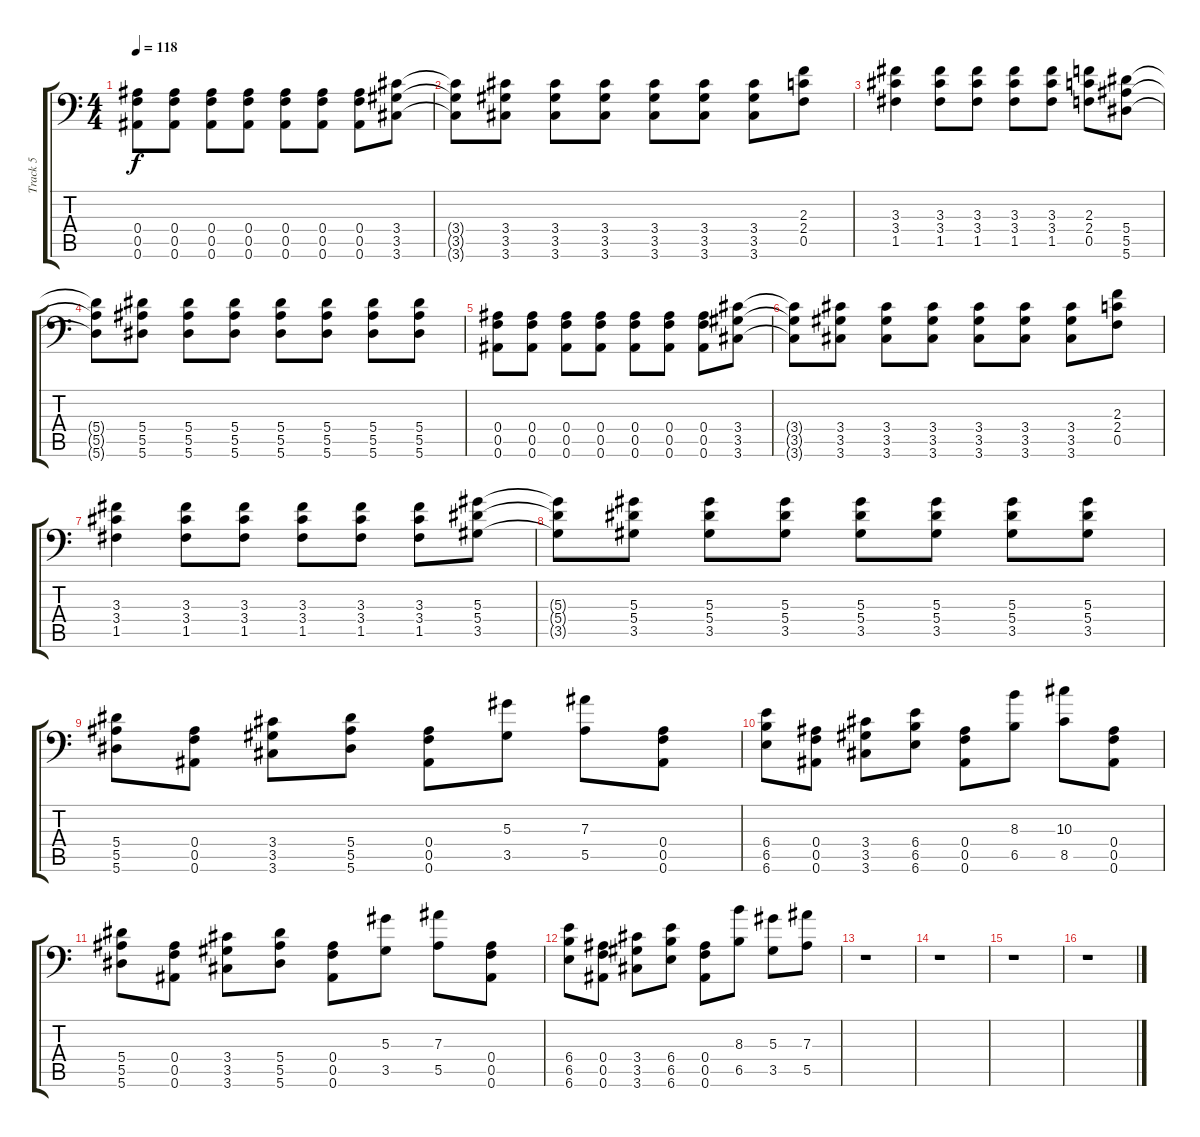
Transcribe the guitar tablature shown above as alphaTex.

\track ("Track 5" "Track 5") {instrument distortionguitar}
\staff {score tabs}
\tuning (C4 G3 Eb3 Bb2 F2 Bb1) {hide}
\ts (4 4)
\tempo 118
\clef f4
\ks c
(0.4 0.5 0.6).8{dy f} (0.4 0.5 0.6).8 (0.4 0.5 0.6).8 (0.4 0.5 0.6).8 (0.4 0.5 0.6).8 (0.4 0.5 0.6).8 (0.4 0.5 0.6).8 (3.4 3.5 3.6).8 |
(3.4{t} 3.5{t} 3.6{t}).8 (3.4 3.5 3.6).8 (3.4 3.5 3.6).8 (3.4 3.5 3.6).8 (3.4 3.5 3.6).8 (3.4 3.5 3.6).8 (3.4 3.5 3.6).8 (2.3 2.4 0.5).8 |
(3.3 3.4 1.5).4 (3.3 3.4 1.5).8 (3.3 3.4 1.5).8 (3.3 3.4 1.5).8 (3.3 3.4 1.5).8 (2.3 2.4 0.5).8 (5.4 5.5 5.6).8 |
(5.4{t} 5.5{t} 5.6{t}).8 (5.4 5.5 5.6).8 (5.4 5.5 5.6).8 (5.4 5.5 5.6).8 (5.4 5.5 5.6).8 (5.4 5.5 5.6).8 (5.4 5.5 5.6).8 (5.4 5.5 5.6).8 |
(0.4 0.5 0.6).8 (0.4 0.5 0.6).8 (0.4 0.5 0.6).8 (0.4 0.5 0.6).8 (0.4 0.5 0.6).8 (0.4 0.5 0.6).8 (0.4 0.5 0.6).8 (3.4 3.5 3.6).8 |
(3.4{t} 3.5{t} 3.6{t}).8 (3.4 3.5 3.6).8 (3.4 3.5 3.6).8 (3.4 3.5 3.6).8 (3.4 3.5 3.6).8 (3.4 3.5 3.6).8 (3.4 3.5 3.6).8 (2.3 2.4 0.5).8 |
(3.3 3.4 1.5).4 (3.3 3.4 1.5).8 (3.3 3.4 1.5).8 (3.3 3.4 1.5).8 (3.3 3.4 1.5).8 (3.3 3.4 1.5).8 (5.3 5.4 3.5).8 |
(5.3{t} 5.4{t} 3.5{t}).8 (5.3 5.4 3.5).8 (5.3 5.4 3.5).8 (5.3 5.4 3.5).8 (5.3 5.4 3.5).8 (5.3 5.4 3.5).8 (5.3 5.4 3.5).8 (5.3 5.4 3.5).8 |
(5.4 5.5 5.6).8 (0.4 0.5 0.6).8 (3.4 3.5 3.6).8 (5.4 5.5 5.6).8 (0.4 0.5 0.6).8 (5.3 3.5).8 (7.3 5.5).8 (0.4 0.5 0.6).8 |
(6.4 6.5 6.6).8 (0.4 0.5 0.6).8 (3.4 3.5 3.6).8 (6.4 6.5 6.6).8 (0.4 0.5 0.6).8 (8.3 6.5).8 (10.3 8.5).8 (0.4 0.5 0.6).8 |
(5.4 5.5 5.6).8 (0.4 0.5 0.6).8 (3.4 3.5 3.6).8 (5.4 5.5 5.6).8 (0.4 0.5 0.6).8 (5.3 3.5).8 (7.3 5.5).8 (0.4 0.5 0.6).8 |
(6.4 6.5 6.6).8 (0.4 0.5 0.6).8 (3.4 3.5 3.6).8 (6.4 6.5 6.6).8 (0.4 0.5 0.6).8 (8.3 6.5).8 (5.3 3.5).8 (7.3 5.5).8 |
r.1 |
r.1 |
r.1 |
r.1
